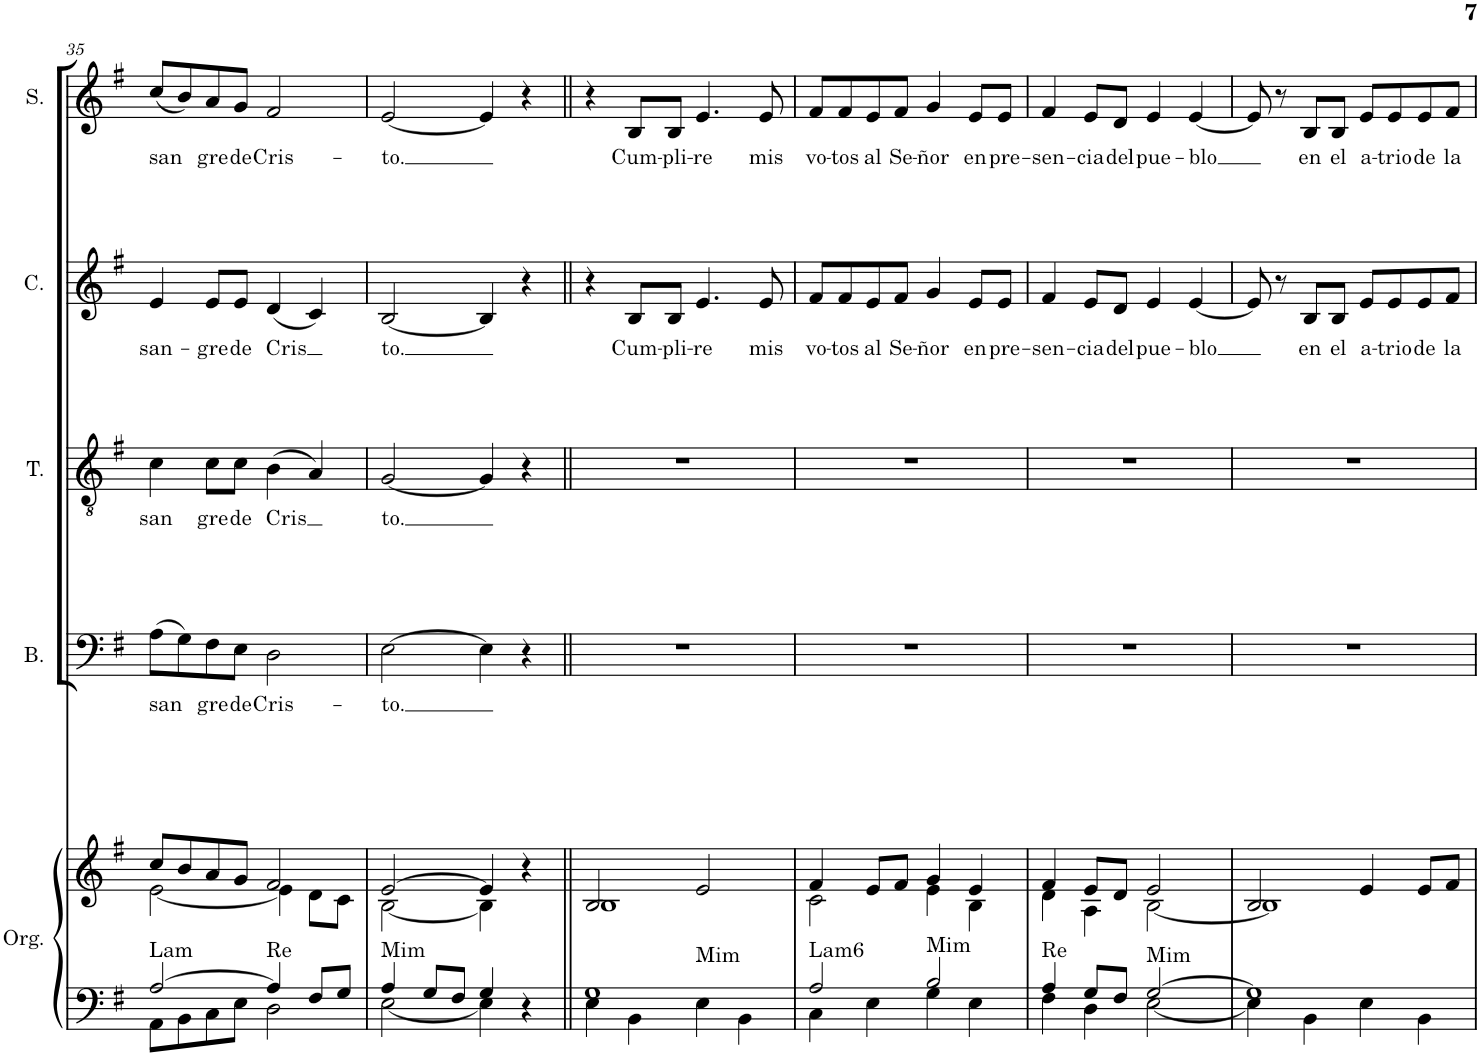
**kern	**kern	**harte	**kern	**text	**kern	**text	**kern	**text	**kern	**text
*part5	*part5	*part5	*part4	*part4	*part3	*part3	*part2	*part2	*part1	*part1
*staff6	*staff5	*	*staff4	*staff4	*staff3	*staff3	*staff2	*staff2	*staff1	*staff1
*I"Órgano	*	*	*I"Bajo	*	*I"Tenor	*	*I"Contralto	*	*I"Soprano	*
*	*	*	*I'B.	*	*I'T.	*	*I'C.	*	*I'S.	*
!!LO:PB:g=z
*clefF4	*clefG2	*	*clefF4	*	*clefGv2	*	*clefG2	*	*clefG2	*
*k[f#]	*k[f#]	*	*k[f#]	*	*k[f#]	*	*k[f#]	*	*k[f#]	*
*M4/4	*M4/4	*	*M4/4	*	*M4/4	*	*M4/4	*	*M4/4	*
*met(c)	*met(c)	*	*met(c)	*	*met(c)	*	*met(c)	*	*met(c)	*
=35	=35	=35	=35	=35	=35	=35	=35	=35	=35	=35
*^	*^	*	*	*	*	*	*	*	*	*
!	!	!	!	!LO:H:kt=Lam	!	!LO:LY:b	!	!LO:LY:b	!	!LO:LY:b	!	!LO:LY:b
[2A/	8AA\L	8cc/L	[2e\	N	(8A\L	san	4c\	san	4e/	san-	(8cc/L	san
.	8BB\	8b/	.	.	8G\)	.	.	.	.	.	8b/)	.
!	!	!	!	!	!	!LO:LY:b	!	!LO:LY:b	!	!LO:LY:b	!	!LO:LY:b
.	8C\	8a/	.	.	8F#\	gre	8c\L	gre	8e/L	-gre	8a/	gre
!	!	!	!	!	!	!LO:LY:b	!	!LO:LY:b	!	!LO:LY:b	!	!LO:LY:b
.	8E\J	8g/J	.	.	8E\J	de	8c\J	de	8e/J	de	8g/J	de
!	!	!	!	!LO:H:kt=Re	!	!LO:LY:b	!	!LO:LY:b	!	!LO:LY:b	!	!LO:LY:b
4A/]	2D\	2f#/	4e\]	N	2D\	Cris-	(4B\	Cris	(4d/	Cris	2f#/	Cris-
8F#/L	.	.	8d\L	.	.	.	4A/)	.	4c/)	.	.	.
8G/J	.	.	8c\J	.	.	.	.	.	.	.	.	.
=36	=36	=36	=36	=36	=36	=36	=36	=36	=36	=36	=36	=36
!	!	!	!	!LO:H:kt=Mim	!	!LO:LY:b	!	!LO:LY:b	!	!LO:LY:b	!	!LO:LY:b
4A/	[2E\	[2e/	[2B\	N	[2E\	-to.	[2G/	to.	[2B/	to.	[2e/	-to.
8G/L	.	.	.	.	.	.	.	.	.	.	.	.
8F#/J	.	.	.	.	.	.	.	.	.	.	.	.
4G/	4E\]	4e/]	4B\]	.	4E\]	.	4G/]	.	4B/]	.	4e/]	.
4r	4ryy	4r	4ryy	.	4r	.	4r	.	4r	.	4r	.
=37||	=37||	=37||	=37||	=37||	=37||	=37||	=37||	=37||	=37||	=37||	=37||	=37||
!	!	!	!	!LO:H:kt=Mim	!	!	!	!	!	!	!	!
1G	4E\	2B/	1B	N	1r	.	1r	.	4r	.	4r	.
!	!	!	!	!	!	!	!	!	!	!LO:LY:b	!	!LO:LY:b
.	4BB\	.	.	.	.	.	.	.	8B/L	Cum-	8B/L	Cum-
!	!	!	!	!	!	!	!	!	!	!LO:LY:b	!	!LO:LY:b
.	.	.	.	.	.	.	.	.	8B/J	-pli-	8B/J	-pli-
!	!	!	!	!	!	!	!	!	!	!LO:LY:b	!	!LO:LY:b
.	4E\	2e/	.	.	.	.	.	.	4.e/	-re	4.e/	-re
.	4BB\	.	.	.	.	.	.	.	.	.	.	.
!	!	!	!	!	!	!	!	!	!	!LO:LY:b	!	!LO:LY:b
.	.	.	.	.	.	.	.	.	8e/	mis	8e/	mis
=38	=38	=38	=38	=38	=38	=38	=38	=38	=38	=38	=38	=38
!	!	!	!	!LO:H:kt=Lam6	!	!	!	!	!	!LO:LY:b	!	!LO:LY:b
2A/	4C\	4f#/	2c\	N	1r	.	1r	.	8f#/L	vo-	8f#/L	vo-
!	!	!	!	!	!	!	!	!	!	!LO:LY:b	!	!LO:LY:b
.	.	.	.	.	.	.	.	.	8f#/	-tos	8f#/	-tos
!	!	!	!	!	!	!	!	!	!	!LO:LY:b	!	!LO:LY:b
.	4E\	8e/L	.	.	.	.	.	.	8e/	al	8e/	al
!	!	!	!	!	!	!	!	!	!	!LO:LY:b	!	!LO:LY:b
.	.	8f#/J	.	.	.	.	.	.	8f#/J	Se-	8f#/J	Se-
!	!	!	!	!LO:H:kt=Mim	!	!	!	!	!	!LO:LY:b	!	!LO:LY:b
2B/	4G\	4g/	4e\	N	.	.	.	.	4g/	-ñor	4g/	-ñor
!	!	!	!	!	!	!	!	!	!	!LO:LY:b	!	!LO:LY:b
.	4E\	4e/	4B\	.	.	.	.	.	8e/L	en	8e/L	en
!	!	!	!	!	!	!	!	!	!	!LO:LY:b	!	!LO:LY:b
.	.	.	.	.	.	.	.	.	8e/J	pre-	8e/J	pre-
=39	=39	=39	=39	=39	=39	=39	=39	=39	=39	=39	=39	=39
!	!	!	!	!LO:H:kt=Re	!	!	!	!	!	!LO:LY:b	!	!LO:LY:b
4A/	4F#\	4f#/	4d\	N	1r	.	1r	.	4f#/	-sen-	4f#/	-sen-
!	!	!	!	!	!	!	!	!	!	!LO:LY:b	!	!LO:LY:b
8G/L	4D\	8e/L	4A\	.	.	.	.	.	8e/L	-cia	8e/L	-cia
!	!	!	!	!	!	!	!	!	!	!LO:LY:b	!	!LO:LY:b
8F#/J	.	8d/J	.	.	.	.	.	.	8d/J	del	8d/J	del
!	!	!	!	!LO:H:kt=Mim	!	!	!	!	!	!LO:LY:b	!	!LO:LY:b
[2G/	[2E\	2e/	[2B\	N	.	.	.	.	4e/	pue-	4e/	pue-
!	!	!	!	!	!	!	!	!	!	!LO:LY:b	!	!LO:LY:b
.	.	.	.	.	.	.	.	.	[4e/	-blo	[4e/	-blo
=40	=40	=40	=40	=40	=40	=40	=40	=40	=40	=40	=40	=40
1G]	4E\]	2B/	1B]	.	1r	.	1r	.	8e/]	.	8e/]	.
.	.	.	.	.	.	.	.	.	8r	.	8r	.
!	!	!	!	!	!	!	!	!	!	!LO:LY:b	!	!LO:LY:b
.	4BB\	.	.	.	.	.	.	.	8B/L	en	8B/L	en
!	!	!	!	!	!	!	!	!	!	!LO:LY:b	!	!LO:LY:b
.	.	.	.	.	.	.	.	.	8B/J	el	8B/J	el
!	!	!	!	!	!	!	!	!	!	!LO:LY:b	!	!LO:LY:b
.	4E\	4e/	.	.	.	.	.	.	8e/L	a-	8e/L	a-
!	!	!	!	!	!	!	!	!	!	!LO:LY:b	!	!LO:LY:b
.	.	.	.	.	.	.	.	.	8e/	-trio	8e/	-trio
!	!	!	!	!	!	!	!	!	!	!LO:LY:b	!	!LO:LY:b
.	4BB\	8e/L	.	.	.	.	.	.	8e/	de	8e/	de
!	!	!	!	!	!	!	!	!	!	!LO:LY:b	!	!LO:LY:b
.	.	8f#/J	.	.	.	.	.	.	8f#/J	la	8f#/J	la
*v	*v	*	*	*	*	*	*	*	*	*	*	*
*	*v	*v	*	*	*	*	*	*	*	*	*
=	=	=	=	=	=	=	=	=	=	=
*-	*-	*-	*-	*-	*-	*-	*-	*-	*-	*-
